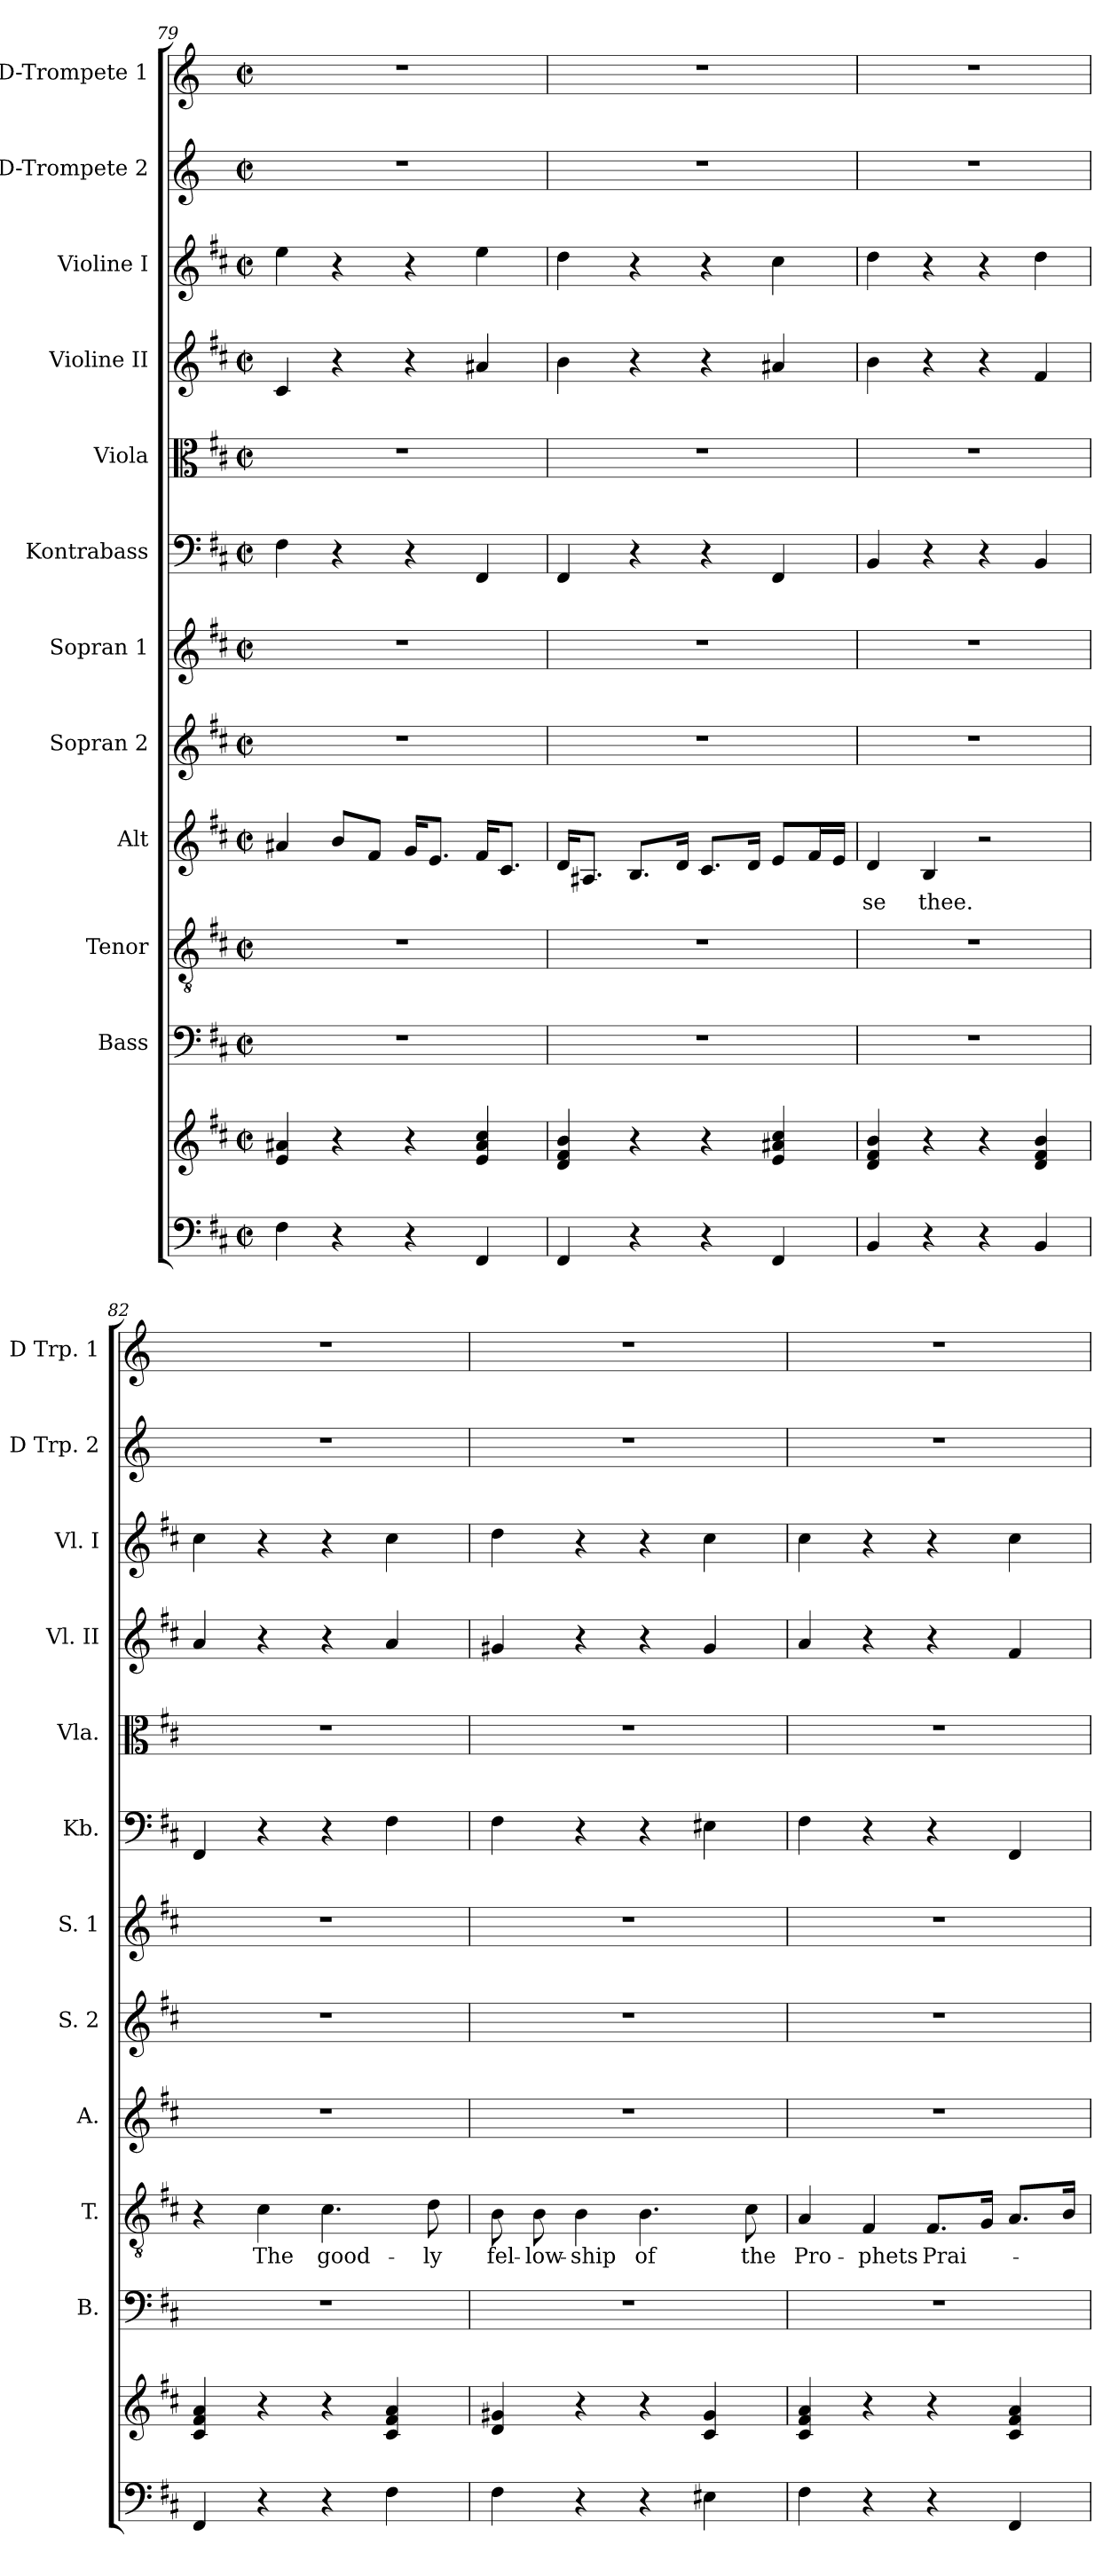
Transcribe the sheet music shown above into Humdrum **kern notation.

**kern	**kern	**kern	**kern	**text	**kern	**text	**kern	**kern	**kern	**kern	**kern	**kern	**kern	**kern
*part12	*part12	*part11	*part10	*part10	*part9	*part9	*part8	*part7	*part6	*part5	*part4	*part3	*part2	*part1
*staff13	*staff12	*staff11	*staff10	*staff10	*staff9	*staff9	*staff8	*staff7	*staff6	*staff5	*staff4	*staff3	*staff2	*staff1
*	*	*I"Bass	*I"Tenor	*	*I"Alt	*	*I"Sopran 2	*I"Sopran 1	*I"Kontrabass	*I"Viola	*I"Violine II	*I"Violine I	*I"D-Trompete 2	*I"D-Trompete 1
*	*	*I'B.	*I'T.	*	*I'A.	*	*I'S. 2	*I'S. 1	*I'Kb.	*I'Vla.	*I'Vl. II	*I'Vl. I	*I'D Trp. 2	*I'D Trp. 1
*clefF4	*clefG2	*clefF4	*clefGv2	*	*clefG2	*	*clefG2	*clefG2	*clefF4	*clefC3	*clefG2	*clefG2	*clefG2	*clefG2
*	*	*	*	*	*	*	*	*	*ITrd7c12	*	*	*	*ITrd-1c-2	*ITrd-1c-2
*k[f#c#]	*k[f#c#]	*k[f#c#]	*k[f#c#]	*	*k[f#c#]	*	*k[f#c#]	*k[f#c#]	*k[f#c#]	*k[f#c#]	*k[f#c#]	*k[f#c#]	*k[f#c#]	*k[f#c#]
*D:	*D:	*D:	*D:	*	*D:	*	*D:	*D:	*D:	*D:	*D:	*D:	*D:	*D:
*M2/2	*M2/2	*M2/2	*M2/2	*	*M2/2	*	*M2/2	*M2/2	*M2/2	*M2/2	*M2/2	*M2/2	*M2/2	*M2/2
*met(c|)	*met(c|)	*met(c|)	*met(c|)	*	*met(c|)	*	*met(c|)	*met(c|)	*met(c|)	*met(c|)	*met(c|)	*met(c|)	*met(c|)	*met(c|)
=79	=79	=79	=79	=79	=79	=79	=79	=79	=79	=79	=79	=79	=79	=79
4F#\	4e/ 4a#X/	1r	1r	.	4a#X/	.	1r	1r	4FF#\	1r	4c#/	4ee\	1r	1r
4r	4r	.	.	.	8b/L	.	.	.	4r	.	4r	4r	.	.
.	.	.	.	.	8f#/J	.	.	.	.	.	.	.	.	.
4r	4r	.	.	.	16g/KL	.	.	.	4r	.	4r	4r	.	.
.	.	.	.	.	8.e/J	.	.	.	.	.	.	.	.	.
4FF#/	4e/ 4a#/ 4cc#/	.	.	.	16f#/KL	.	.	.	4FFF#/	.	4a#X/	4ee\	.	.
.	.	.	.	.	8.c#/J	.	.	.	.	.	.	.	.	.
!!LO:PB:g=z
=80	=80	=80	=80	=80	=80	=80	=80	=80	=80	=80	=80	=80	=80	=80
4FF#/	4d/ 4f#/ 4b/	1r	1r	.	16d/KL	.	1r	1r	4FFF#/	1r	4b\	4dd\	1r	1r
.	.	.	.	.	8.A#X/J	.	.	.	.	.	.	.	.	.
4r	4r	.	.	.	8.B/L	.	.	.	4r	.	4r	4r	.	.
.	.	.	.	.	16d/Jk	.	.	.	.	.	.	.	.	.
4r	4r	.	.	.	8.c#/L	.	.	.	4r	.	4r	4r	.	.
.	.	.	.	.	16d/Jk	.	.	.	.	.	.	.	.	.
4FF#/	4e/ 4a#X/ 4cc#/	.	.	.	8e/L	.	.	.	4FFF#/	.	4a#X/	4cc#\	.	.
.	.	.	.	.	16f#/L	.	.	.	.	.	.	.	.	.
.	.	.	.	.	16e/JJ	.	.	.	.	.	.	.	.	.
=81	=81	=81	=81	=81	=81	=81	=81	=81	=81	=81	=81	=81	=81	=81
!	!	!	!	!	!	!LO:LY:b	!	!	!	!	!	!	!	!
4BB/	4d/ 4f#/ 4b/	1r	1r	.	4d/	-se	1r	1r	4BBB/	1r	4b\	4dd\	1r	1r
!	!	!	!	!	!	!LO:LY:b	!	!	!	!	!	!	!	!
4r	4r	.	.	.	4B/	thee.	.	.	4r	.	4r	4r	.	.
4r	4r	.	.	.	2r	.	.	.	4r	.	4r	4r	.	.
4BB/	4d/ 4f#/ 4b/	.	.	.	.	.	.	.	4BBB/	.	4f#/	4dd\	.	.
=82	=82	=82	=82	=82	=82	=82	=82	=82	=82	=82	=82	=82	=82	=82
4FF#/	4c#/ 4f#/ 4a/	1r	4r	.	1r	.	1r	1r	4FFF#/	1r	4a/	4cc#\	1r	1r
!	!	!	!	!LO:LY:b	!	!	!	!	!	!	!	!	!	!
4r	4r	.	4c#\	The	.	.	.	.	4r	.	4r	4r	.	.
!	!	!	!	!LO:LY:b	!	!	!	!	!	!	!	!	!	!
4r	4r	.	4.c#\	good-	.	.	.	.	4r	.	4r	4r	.	.
4F#\	4c#/ 4f#/ 4a/	.	.	.	.	.	.	.	4FF#\	.	4a/	4cc#\	.	.
!	!	!	!	!LO:LY:b	!	!	!	!	!	!	!	!	!	!
.	.	.	8d\	-ly	.	.	.	.	.	.	.	.	.	.
=83	=83	=83	=83	=83	=83	=83	=83	=83	=83	=83	=83	=83	=83	=83
!	!	!	!	!LO:LY:b	!	!	!	!	!	!	!	!	!	!
4F#\	4d/ 4g#X/	1r	8B\	fel-	1r	.	1r	1r	4FF#\	1r	4g#X/	4dd\	1r	1r
!	!	!	!	!LO:LY:b	!	!	!	!	!	!	!	!	!	!
.	.	.	8B\	-low-	.	.	.	.	.	.	.	.	.	.
!	!	!	!	!LO:LY:b	!	!	!	!	!	!	!	!	!	!
4r	4r	.	4B\	-ship	.	.	.	.	4r	.	4r	4r	.	.
!	!	!	!	!LO:LY:b	!	!	!	!	!	!	!	!	!	!
4r	4r	.	4.B\	of	.	.	.	.	4r	.	4r	4r	.	.
4E#X\	4c#/ 4g#/	.	.	.	.	.	.	.	4EE#X\	.	4g#/	4cc#\	.	.
!	!	!	!	!LO:LY:b	!	!	!	!	!	!	!	!	!	!
.	.	.	8c#\	the	.	.	.	.	.	.	.	.	.	.
=84	=84	=84	=84	=84	=84	=84	=84	=84	=84	=84	=84	=84	=84	=84
!	!	!	!	!LO:LY:b	!	!	!	!	!	!	!	!	!	!
4F#\	4c#/ 4f#/ 4a/	1r	4A/	Pro-	1r	.	1r	1r	4FF#\	1r	4a/	4cc#\	1r	1r
!	!	!	!	!LO:LY:b	!	!	!	!	!	!	!	!	!	!
4r	4r	.	4F#/	-phets	.	.	.	.	4r	.	4r	4r	.	.
!	!	!	!	!LO:LY:b	!	!	!	!	!	!	!	!	!	!
4r	4r	.	8.F#/L	Prai-	.	.	.	.	4r	.	4r	4r	.	.
.	.	.	16G/Jk	.	.	.	.	.	.	.	.	.	.	.
4FF#/	4c#/ 4f#/ 4a/	.	8.A/L	.	.	.	.	.	4FFF#/	.	4f#/	4cc#\	.	.
.	.	.	16B/Jk	.	.	.	.	.	.	.	.	.	.	.
=	=	=	=	=	=	=	=	=	=	=	=	=	=	=
*-	*-	*-	*-	*-	*-	*-	*-	*-	*-	*-	*-	*-	*-	*-
